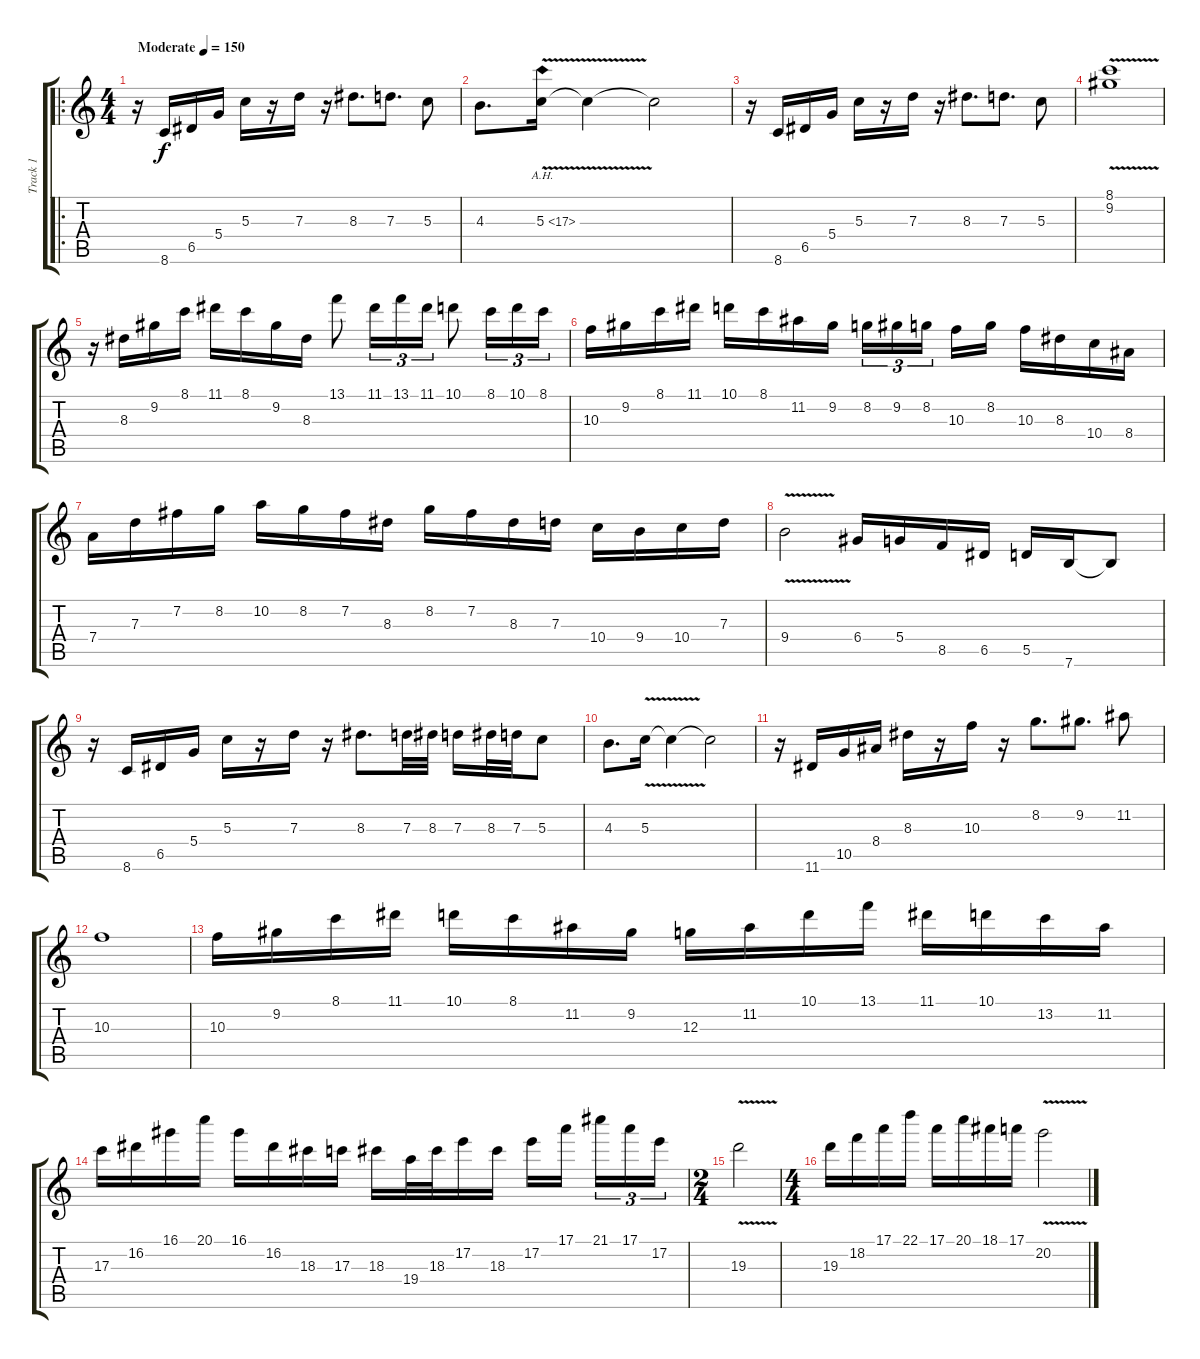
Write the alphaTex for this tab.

\track ("Track 1" "Track 1") {instrument distortionguitar}
\staff {score tabs}
\tuning (E4 B3 G3 D3 A2 E2) {hide}
\ro
\ts (4 4)
\tempo (150 "Moderate")
\clef g2
\ks c
r.16{dy f instrument distortionguitar} 8.6.16 6.5.16 5.4.16 5.3.16 r.16 7.3.16 r.16 8.3.8{d} 7.3.8{d} 5.3.8 |
4.3.8{d} 5.3{ah 12 v}.16 5.3{t}.4 5.3{t}.2 |
r.16 8.6.16 6.5.16 5.4.16 5.3.16 r.16 7.3.16 r.16 8.3.8{d} 7.3.8{d} 5.3.8 |
(8.1{v} 9.2{v}).1 |
r.16 8.3.16 9.2.16 8.1.16 11.1.16 8.1.16 9.2.16 8.3.16 13.1.8 11.1.16{tu (3 2)} 13.1.16{tu (3 2)} 11.1.16{tu (3 2)} 10.1.8 8.1.16{tu (3 2)} 10.1.16{tu (3 2)} 8.1.16{tu (3 2)} |
10.3.16 9.2.16 8.1.16 11.1.16 10.1.16 8.1.16 11.2.16 9.2.16 8.2.16{tu (3 2)} 9.2.16{tu (3 2)} 8.2.16{tu (3 2) beam splitsecondary} 10.3.16 8.2.16 10.3.16 8.3.16 10.4.16 8.4.16 |
7.4.16 7.3.16 7.2.16 8.2.16 10.2.16 8.2.16 7.2.16 8.3.16 8.2.16 7.2.16 8.3.16 7.3.16 10.4.16 9.4.16 10.4.16 7.3.16 |
9.4{v}.2 6.4.16 5.4.16 8.5.16 6.5.16 5.5.16 7.6.16 7.6{t}.8 |
r.16 8.6.16 6.5.16 5.4.16 5.3.16 r.16 7.3.16 r.16 8.3.8{d} 7.3.32 8.3.32 7.3.16 8.3.32 7.3.32 5.3.8 |
4.3.8{d} 5.3{v}.16 5.3{t}.4 5.3{t}.2 |
r.16 11.6.16 10.5.16 8.4.16 8.3.16 r.16 10.3.16 r.16 8.2.8{d} 9.2.8{d} 11.2.8 |
10.3.1 |
10.3.16 9.2.16 8.1.16 11.1.16 10.1.16 8.1.16 11.2.16 9.2.16 12.3.16 11.2.16 10.1.16 13.1.16 11.1.16 10.1.16 13.2.16 11.2.16 |
17.3.16 16.2.16 16.1.16 20.1.16 16.1.16 16.2.16 18.3.16 17.3.16 18.3.16 19.4.32 18.3.32 17.2.16 18.3.16 17.2.16 17.1.16{beam splitsecondary} 21.1.16{tu (3 2)} 17.1.16{tu (3 2)} 17.2.16{tu (3 2)} |
\ts (2 4)
19.3{v}.2 |
\ts (4 4)
19.3.16 18.2.16 17.1.16 22.1.16 17.1.16 20.1.16 18.1.16 17.1.16 20.2{v}.2
